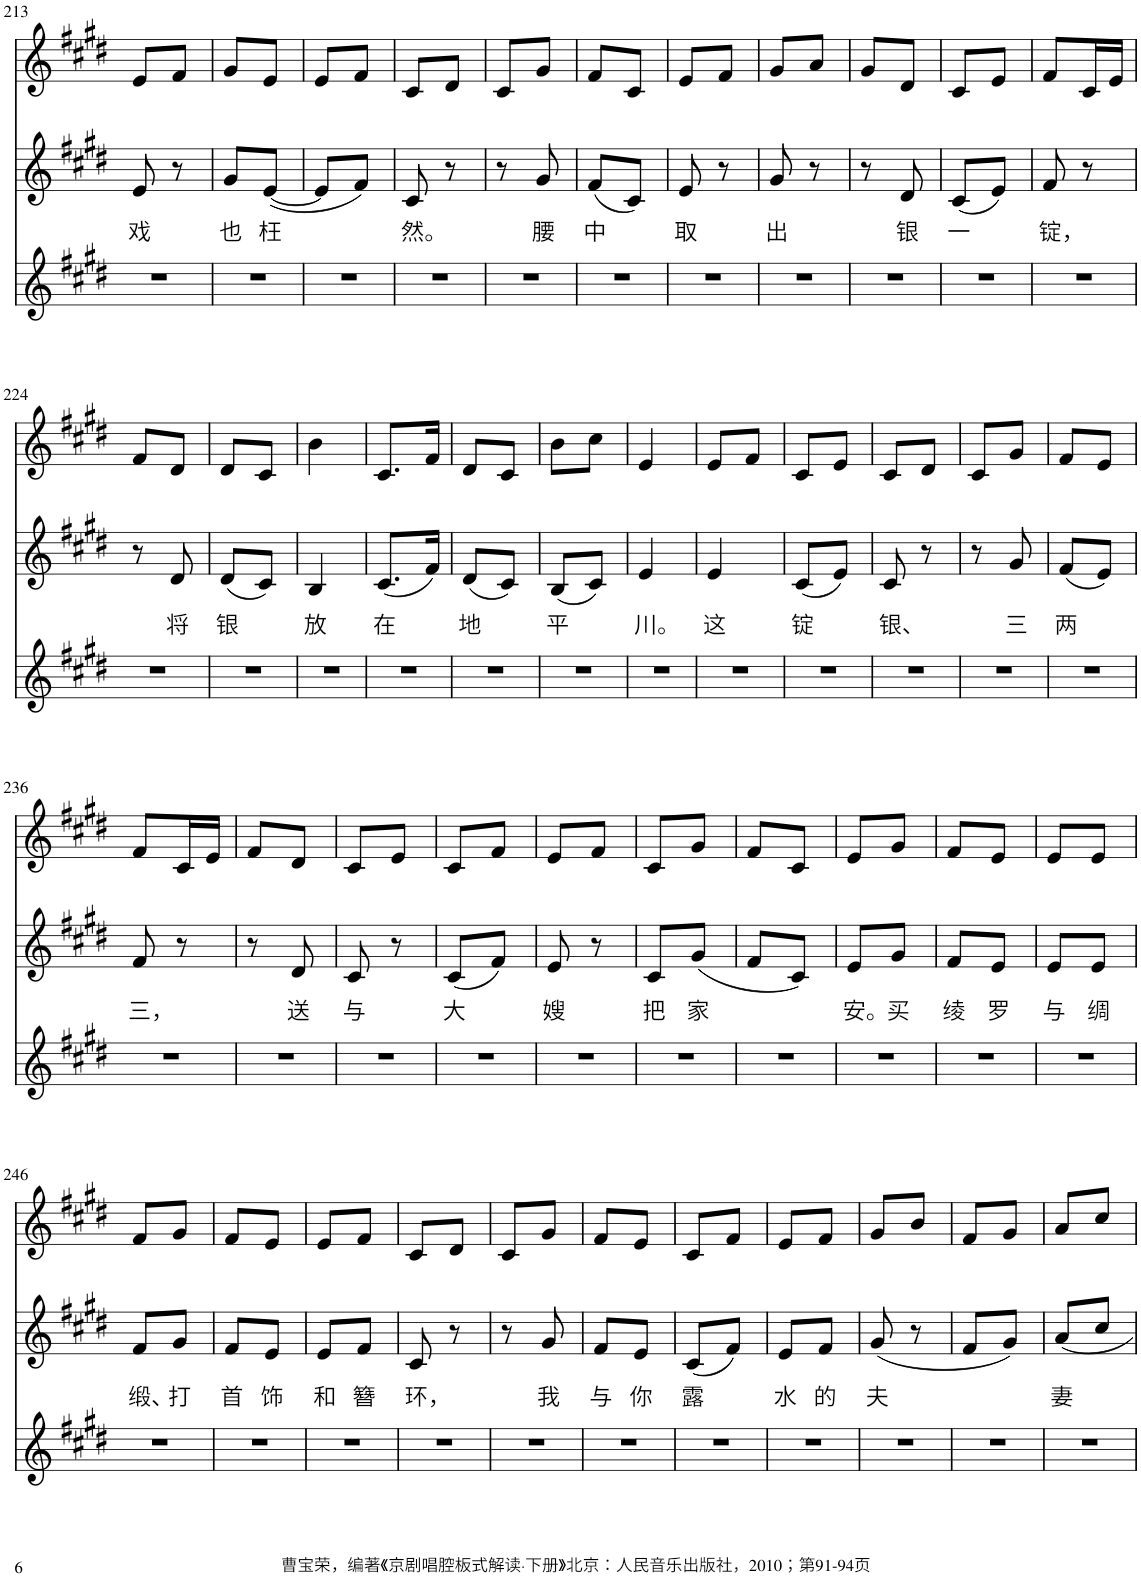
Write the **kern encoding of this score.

**kern	**kern	**text	**kern
*part3	*part2	*part2	*part1
*staff3	*staff2	*staff2	*staff1
*I"Piano	*I"Piano	*	*I"Piano
*I'Pno	*I'Pno	*	*I'Pno
!!LO:PB:g=z
*clefG2	*clefG2	*	*clefG2
*k[f#c#g#d#]	*k[f#c#g#d#]	*	*k[f#c#g#d#]
*M1/4	*M1/4	*	*M1/4
=213	=213	=213	=213
!	!	!LO:LY:b	!
4r	8e/	戏	8e/L
.	8r	.	8f#/J
=214	=214	=214	=214
!	!	!LO:LY:b	!
4r	8g#/L	也	8g#/L
!	!	!LO:LY:b	!
.	([8e/J	枉	8e/J
=215	=215	=215	=215
4r	8e/L]	.	8e/L
.	8f#/J)	.	8f#/J
=216	=216	=216	=216
!	!	!LO:LY:b	!
4r	8c#/	然。	8c#/L
.	8r	.	8d#/J
=217	=217	=217	=217
4r	8r	.	8c#/L
!	!	!LO:LY:b	!
.	8g#/	腰	8g#/J
=218	=218	=218	=218
!	!	!LO:LY:b	!
4r	(8f#/L	中	8f#/L
.	8c#/J)	.	8c#/J
=219	=219	=219	=219
!	!	!LO:LY:b	!
4r	8e/	取	8e/L
.	8r	.	8f#/J
=220	=220	=220	=220
!	!	!LO:LY:b	!
4r	8g#/	出	8g#/L
.	8r	.	8a/J
=221	=221	=221	=221
4r	8r	.	8g#/L
!	!	!LO:LY:b	!
.	8d#/	银	8d#/J
=222	=222	=222	=222
!	!	!LO:LY:b	!
4r	(8c#/L	一	8c#/L
.	8e/J)	.	8e/J
=223	=223	=223	=223
!	!	!LO:LY:b	!
4r	8f#/	锭，	8f#/L
.	8r	.	16c#/L
.	.	.	16e/JJ
!!LO:LB:g=z
=224	=224	=224	=224
4r	8r	.	8f#/L
!	!	!LO:LY:b	!
.	8d#/	将	8d#/J
=225	=225	=225	=225
!	!	!LO:LY:b	!
4r	(8d#/L	银	8d#/L
.	8c#/J)	.	8c#/J
=226	=226	=226	=226
!	!	!LO:LY:b	!
4r	4B/	放	4b\
=227	=227	=227	=227
!	!	!LO:LY:b	!
4r	(8.c#/L	在	8.c#/L
.	16f#/Jk)	.	16f#/Jk
=228	=228	=228	=228
!	!	!LO:LY:b	!
4r	(8d#/L	地	8d#/L
.	8c#/J)	.	8c#/J
=229	=229	=229	=229
!	!	!LO:LY:b	!
4r	(8B/L	平	8b\L
.	8c#/J)	.	8cc#\J
=230	=230	=230	=230
!	!	!LO:LY:b	!
4r	4e/	川。	4e/
=231	=231	=231	=231
!	!	!LO:LY:b	!
4r	4e/	这	8e/L
.	.	.	8f#/J
=232	=232	=232	=232
!	!	!LO:LY:b	!
4r	(8c#/L	锭	8c#/L
.	8e/J)	.	8e/J
=233	=233	=233	=233
!	!	!LO:LY:b	!
4r	8c#/	银、	8c#/L
.	8r	.	8d#/J
=234	=234	=234	=234
4r	8r	.	8c#/L
!	!	!LO:LY:b	!
.	8g#/	三	8g#/J
=235	=235	=235	=235
!	!	!LO:LY:b	!
4r	(8f#/L	两	8f#/L
.	8e/J)	.	8e/J
!!LO:LB:g=z
=236	=236	=236	=236
!	!	!LO:LY:b	!
4r	8f#/	三，	8f#/L
.	8r	.	16c#/L
.	.	.	16e/JJ
=237	=237	=237	=237
4r	8r	.	8f#/L
!	!	!LO:LY:b	!
.	8d#/	送	8d#/J
=238	=238	=238	=238
!	!	!LO:LY:b	!
4r	8c#/	与	8c#/L
.	8r	.	8e/J
=239	=239	=239	=239
!	!	!LO:LY:b	!
4r	(8c#/L	大	8c#/L
.	8f#/J)	.	8f#/J
=240	=240	=240	=240
!	!	!LO:LY:b	!
4r	8e/	嫂	8e/L
.	8r	.	8f#/J
=241	=241	=241	=241
!	!	!LO:LY:b	!
4r	8c#/L	把	8c#/L
!	!	!LO:LY:b	!
.	(8g#/J	家	8g#/J
=242	=242	=242	=242
4r	8f#/L	.	8f#/L
.	8c#/J)	.	8c#/J
=243	=243	=243	=243
!	!	!LO:LY:b	!
4r	8e/L	安。	8e/L
!	!	!LO:LY:b	!
.	8g#/J	买	8g#/J
=244	=244	=244	=244
!	!	!LO:LY:b	!
4r	8f#/L	绫	8f#/L
!	!	!LO:LY:b	!
.	8e/J	罗	8e/J
=245	=245	=245	=245
!	!	!LO:LY:b	!
4r	8e/L	与	8e/L
!	!	!LO:LY:b	!
.	8e/J	绸	8e/J
!!LO:LB:g=z
=246	=246	=246	=246
!	!	!LO:LY:b	!
4r	8f#/L	缎、	8f#/L
!	!	!LO:LY:b	!
.	8g#/J	打	8g#/J
=247	=247	=247	=247
!	!	!LO:LY:b	!
4r	8f#/L	首	8f#/L
!	!	!LO:LY:b	!
.	8e/J	饰	8e/J
=248	=248	=248	=248
!	!	!LO:LY:b	!
4r	8e/L	和	8e/L
!	!	!LO:LY:b	!
.	8f#/J	簪	8f#/J
=249	=249	=249	=249
!	!	!LO:LY:b	!
4r	8c#/	环，	8c#/L
.	8r	.	8d#/J
=250	=250	=250	=250
4r	8r	.	8c#/L
!	!	!LO:LY:b	!
.	8g#/	我	8g#/J
=251	=251	=251	=251
!	!	!LO:LY:b	!
4r	8f#/L	与	8f#/L
!	!	!LO:LY:b	!
.	8e/J	你	8e/J
=252	=252	=252	=252
!	!	!LO:LY:b	!
4r	(8c#/L	露	8c#/L
.	8f#/J)	.	8f#/J
=253	=253	=253	=253
!	!	!LO:LY:b	!
4r	8e/L	水	8e/L
!	!	!LO:LY:b	!
.	8f#/J	的	8f#/J
=254	=254	=254	=254
!	!	!LO:LY:b	!
4r	(8g#/	夫	8g#/L
.	8r	.	8b/J
=255	=255	=255	=255
4r	8f#/L	.	8f#/L
.	8g#/J)	.	8g#/J
=256	=256	=256	=256
!	!	!LO:LY:b	!
4r	8a/L	妻	8a/L
.	8cc#/J	.	8cc#/J
=	=	=	=
*-	*-	*-	*-
